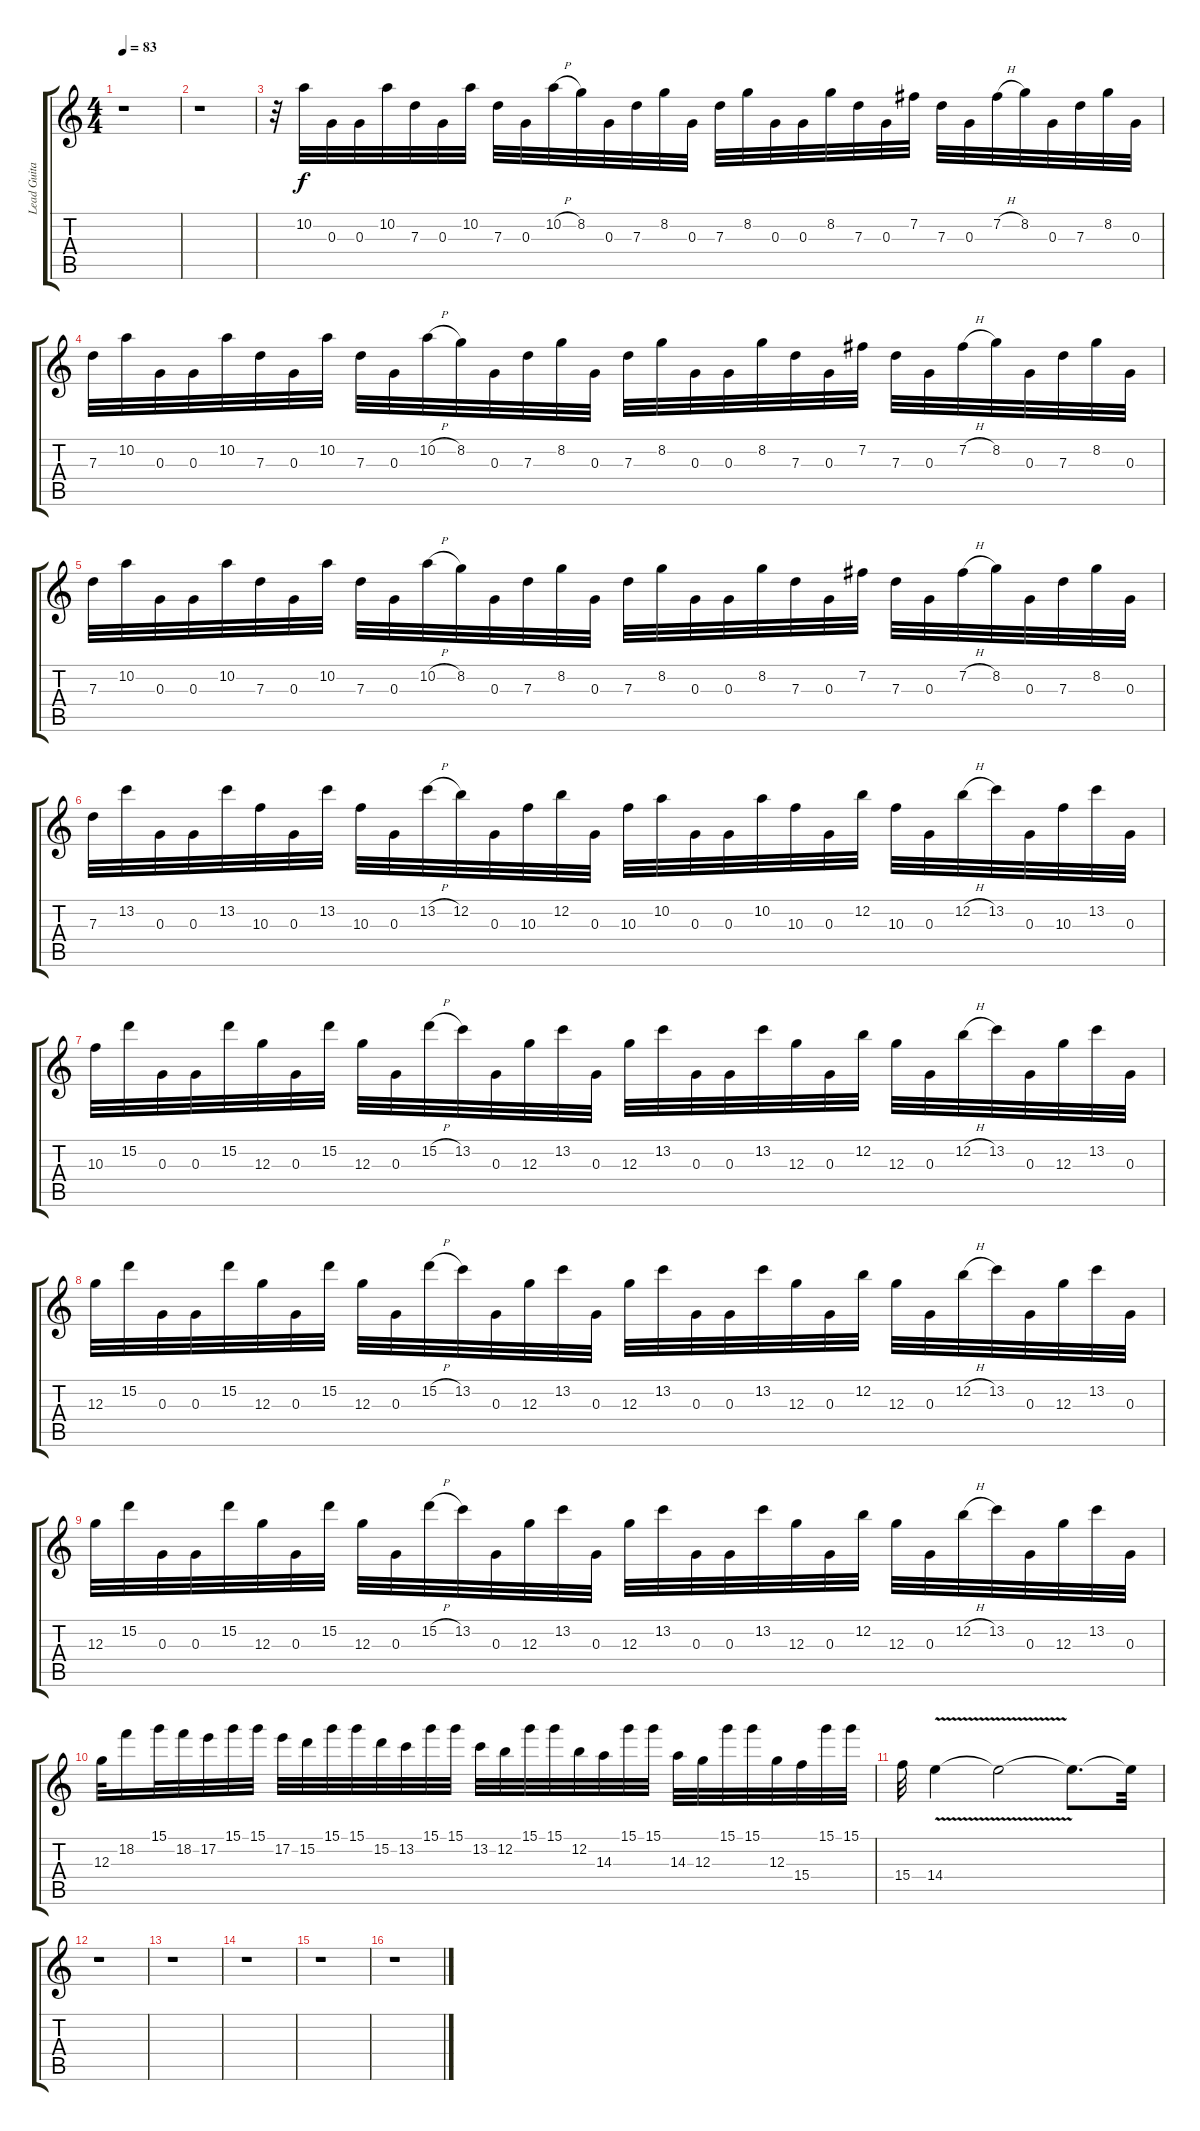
\track ("Lead Guitar Delay I" "Lead Guita") {instrument distortionguitar}
\staff {score tabs}
\tuning (E4 B3 G3 D3 A2 E2) {hide}
\ts (4 4)
\tempo 83
\clef g2
\ks c
r.1{dy f} |
r.1 |
\section ("" "")
r.32 10.2.32 0.3.32 0.3.32 10.2.32 7.3.32 0.3.32 10.2.32 7.3.32 0.3.32 10.2{h}.32 8.2.32 0.3.32 7.3.32 8.2.32 0.3.32 7.3.32 8.2.32 0.3.32 0.3.32 8.2.32 7.3.32 0.3.32 7.2.32 7.3.32 0.3.32 7.2{h}.32 8.2.32 0.3.32 7.3.32 8.2.32 0.3.32 |
7.3.32 10.2.32 0.3.32 0.3.32 10.2.32 7.3.32 0.3.32 10.2.32 7.3.32 0.3.32 10.2{h}.32 8.2.32 0.3.32 7.3.32 8.2.32 0.3.32 7.3.32 8.2.32 0.3.32 0.3.32 8.2.32 7.3.32 0.3.32 7.2.32 7.3.32 0.3.32 7.2{h}.32 8.2.32 0.3.32 7.3.32 8.2.32 0.3.32 |
7.3.32 10.2.32 0.3.32 0.3.32 10.2.32 7.3.32 0.3.32 10.2.32 7.3.32 0.3.32 10.2{h}.32 8.2.32 0.3.32 7.3.32 8.2.32 0.3.32 7.3.32 8.2.32 0.3.32 0.3.32 8.2.32 7.3.32 0.3.32 7.2.32 7.3.32 0.3.32 7.2{h}.32 8.2.32 0.3.32 7.3.32 8.2.32 0.3.32 |
7.3.32 13.2.32 0.3.32 0.3.32 13.2.32 10.3.32 0.3.32 13.2.32 10.3.32 0.3.32 13.2{h}.32 12.2.32 0.3.32 10.3.32 12.2.32 0.3.32 10.3.32 10.2.32 0.3.32 0.3.32 10.2.32 10.3.32 0.3.32 12.2.32 10.3.32 0.3.32 12.2{h}.32 13.2.32 0.3.32 10.3.32 13.2.32 0.3.32 |
10.3.32 15.2.32 0.3.32 0.3.32 15.2.32 12.3.32 0.3.32 15.2.32 12.3.32 0.3.32 15.2{h}.32 13.2.32 0.3.32 12.3.32 13.2.32 0.3.32 12.3.32 13.2.32 0.3.32 0.3.32 13.2.32 12.3.32 0.3.32 12.2.32 12.3.32 0.3.32 12.2{h}.32 13.2.32 0.3.32 12.3.32 13.2.32 0.3.32 |
12.3.32 15.2.32 0.3.32 0.3.32 15.2.32 12.3.32 0.3.32 15.2.32 12.3.32 0.3.32 15.2{h}.32 13.2.32 0.3.32 12.3.32 13.2.32 0.3.32 12.3.32 13.2.32 0.3.32 0.3.32 13.2.32 12.3.32 0.3.32 12.2.32 12.3.32 0.3.32 12.2{h}.32 13.2.32 0.3.32 12.3.32 13.2.32 0.3.32 |
12.3.32 15.2.32 0.3.32 0.3.32 15.2.32 12.3.32 0.3.32 15.2.32 12.3.32 0.3.32 15.2{h}.32 13.2.32 0.3.32 12.3.32 13.2.32 0.3.32 12.3.32 13.2.32 0.3.32 0.3.32 13.2.32 12.3.32 0.3.32 12.2.32 12.3.32 0.3.32 12.2{h}.32 13.2.32 0.3.32 12.3.32 13.2.32 0.3.32 |
12.3.32 18.2.16 15.1.32 18.2.32 17.2.32 15.1.32 15.1.32 17.2.32 15.2.32 15.1.32 15.1.32 15.2.32 13.2.32 15.1.32 15.1.32 13.2.32 12.2.32 15.1.32 15.1.32 12.2.32 14.3.32 15.1.32 15.1.32 14.3.32 12.3.32 15.1.32 15.1.32 12.3.32 15.4.32 15.1.32 15.1.32 |
\section ("" "")
15.4.32 14.4{v}.4 14.4{t}.2{volume 0} 14.4{t}.8{d} 14.4{t}.32 |
r.1 |
r.1 |
r.1 |
r.1 |
r.1
